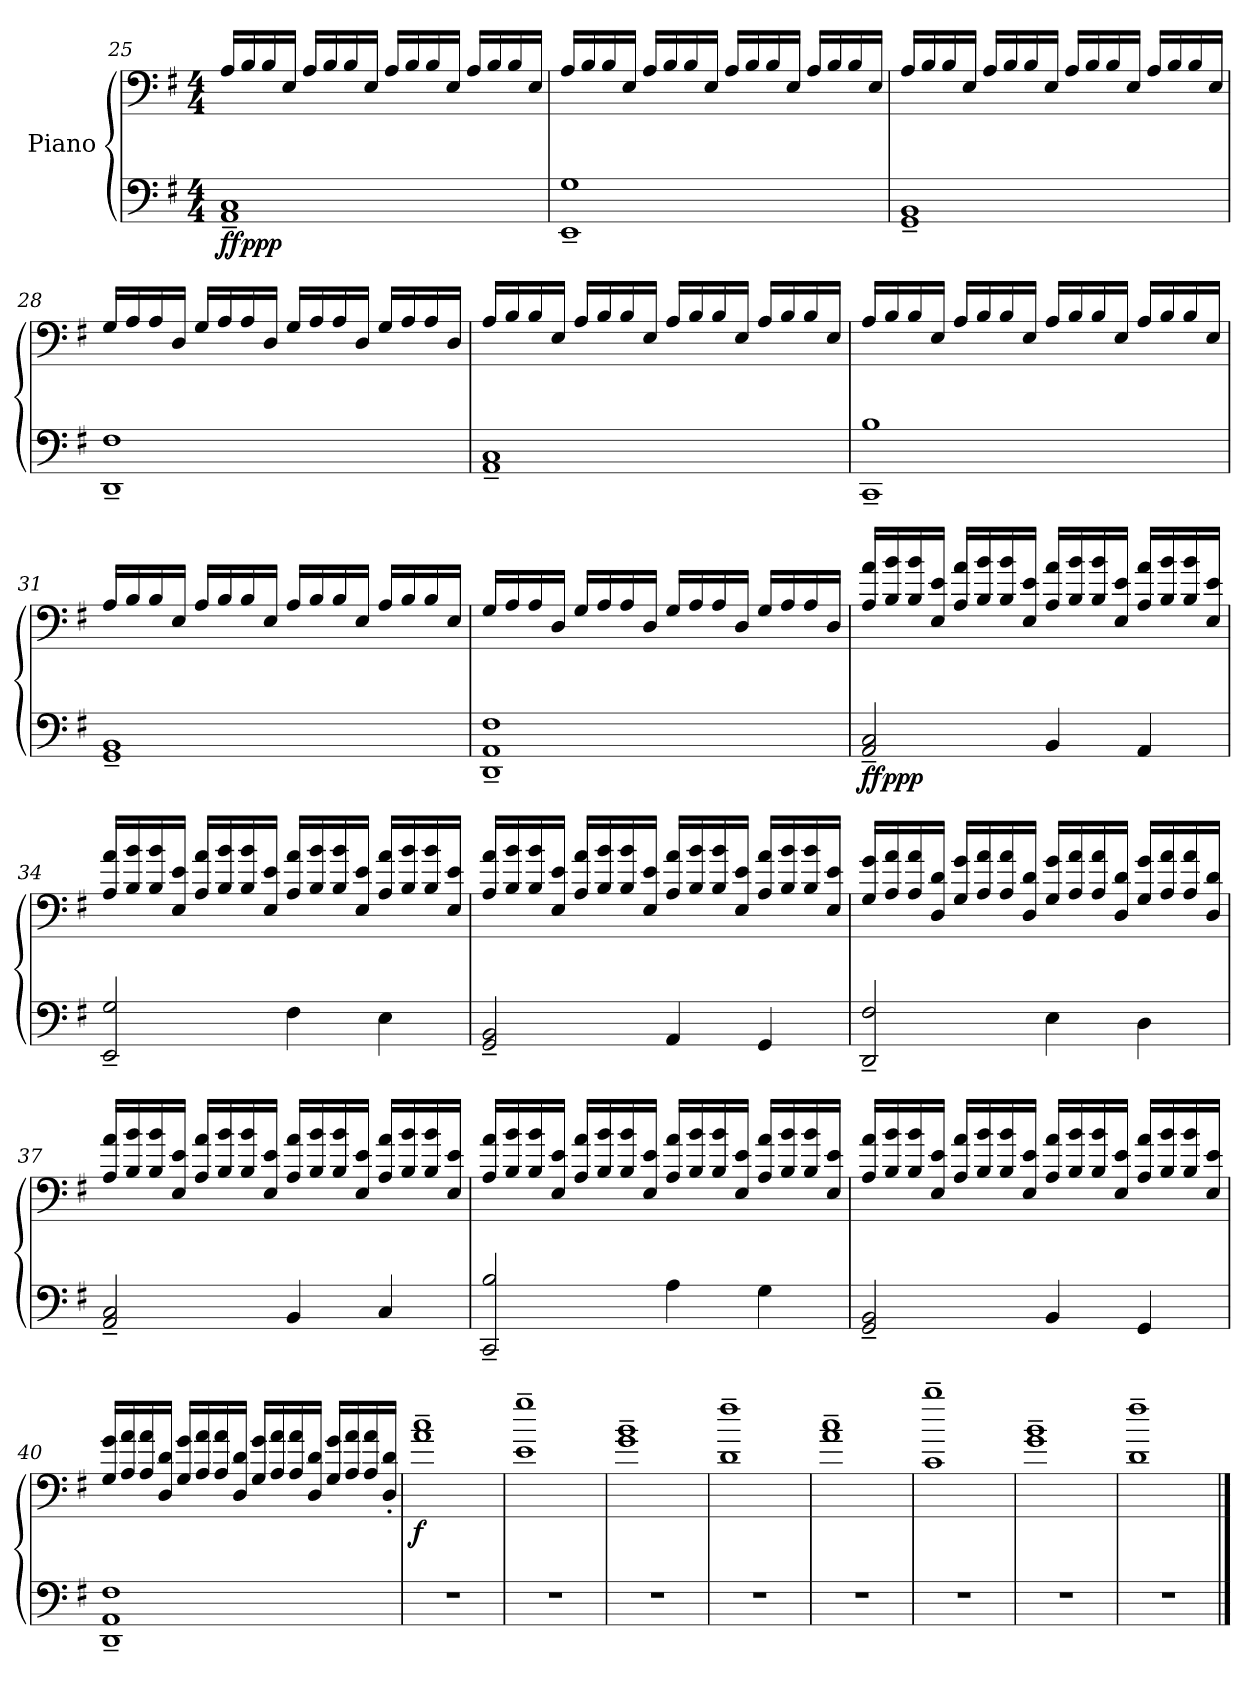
**kern	**kern	**dynam
*part1	*part1	*part1
*staff2	*staff1	*staff1/2
*I"Piano	*	*
!!LO:LB:g=z
*clefF4	*clefF4	*
*k[f#]	*k[f#]	*
*M4/4	*M4/4	*
=25	=25	=25
!	!	!LO:DY:b=2
!	!	!LO:DY:n=1:b
1AA~ 1C~	16A/LL	ff ppp
.	16B/	.
.	16B/	.
.	16E/JJ	.
.	16A/LL	.
.	16B/	.
.	16B/	.
.	16E/JJ	.
.	16A/LL	.
.	16B/	.
.	16B/	.
.	16E/JJ	.
.	16A/LL	.
.	16B/	.
.	16B/	.
.	16E/JJ	.
=26	=26	=26
1EE~ 1G~	16A/LL	.
.	16B/	.
.	16B/	.
.	16E/JJ	.
.	16A/LL	.
.	16B/	.
.	16B/	.
.	16E/JJ	.
.	16A/LL	.
.	16B/	.
.	16B/	.
.	16E/JJ	.
.	16A/LL	.
.	16B/	.
.	16B/	.
.	16E/JJ	.
!!LO:LB:g=z
=27	=27	=27
1GG~ 1BB~	16A/LL	.
.	16B/	.
.	16B/	.
.	16E/JJ	.
.	16A/LL	.
.	16B/	.
.	16B/	.
.	16E/JJ	.
.	16A/LL	.
.	16B/	.
.	16B/	.
.	16E/JJ	.
.	16A/LL	.
.	16B/	.
.	16B/	.
.	16E/JJ	.
=28	=28	=28
1DD~ 1F#~	16G/LL	.
.	16A/	.
.	16A/	.
.	16D/JJ	.
.	16G/LL	.
.	16A/	.
.	16A/	.
.	16D/JJ	.
.	16G/LL	.
.	16A/	.
.	16A/	.
.	16D/JJ	.
.	16G/LL	.
.	16A/	.
.	16A/	.
.	16D/JJ	.
!!LO:LB:g=z
=29	=29	=29
1AA~ 1C~	16A/LL	.
.	16B/	.
.	16B/	.
.	16E/JJ	.
.	16A/LL	.
.	16B/	.
.	16B/	.
.	16E/JJ	.
.	16A/LL	.
.	16B/	.
.	16B/	.
.	16E/JJ	.
.	16A/LL	.
.	16B/	.
.	16B/	.
.	16E/JJ	.
=30	=30	=30
1CC~ 1B~	16A/LL	.
.	16B/	.
.	16B/	.
.	16E/JJ	.
.	16A/LL	.
.	16B/	.
.	16B/	.
.	16E/JJ	.
.	16A/LL	.
.	16B/	.
.	16B/	.
.	16E/JJ	.
.	16A/LL	.
.	16B/	.
.	16B/	.
.	16E/JJ	.
!!LO:PB:g=z
=31	=31	=31
1GG~ 1BB~	16A/LL	.
.	16B/	.
.	16B/	.
.	16E/JJ	.
.	16A/LL	.
.	16B/	.
.	16B/	.
.	16E/JJ	.
.	16A/LL	.
.	16B/	.
.	16B/	.
.	16E/JJ	.
.	16A/LL	.
.	16B/	.
.	16B/	.
.	16E/JJ	.
=32	=32	=32
1DD~ 1AA~ 1F#~	16G/LL	.
.	16A/	.
.	16A/	.
.	16D/JJ	.
.	16G/LL	.
.	16A/	.
.	16A/	.
.	16D/JJ	.
.	16G/LL	.
.	16A/	.
.	16A/	.
.	16D/JJ	.
.	16G/LL	.
.	16A/	.
.	16A/	.
.	16D/JJ	.
!!LO:LB:g=z
=33	=33	=33
!	!	!LO:DY:b=2
!	!	!LO:DY:n=1:b
2AA/~ 2C/~	16A/ 16a/LL	ff ppp
.	16B/ 16b/	.
.	16B/ 16b/	.
.	16E/ 16e/JJ	.
.	16A/ 16a/LL	.
.	16B/ 16b/	.
.	16B/ 16b/	.
.	16E/ 16e/JJ	.
4BB/	16A/ 16a/LL	.
.	16B/ 16b/	.
.	16B/ 16b/	.
.	16E/ 16e/JJ	.
4AA/	16A/ 16a/LL	.
.	16B/ 16b/	.
.	16B/ 16b/	.
.	16E/ 16e/JJ	.
=34	=34	=34
2EE/~ 2G/~	16A/ 16a/LL	.
.	16B/ 16b/	.
.	16B/ 16b/	.
.	16E/ 16e/JJ	.
.	16A/ 16a/LL	.
.	16B/ 16b/	.
.	16B/ 16b/	.
.	16E/ 16e/JJ	.
4F#\	16A/ 16a/LL	.
.	16B/ 16b/	.
.	16B/ 16b/	.
.	16E/ 16e/JJ	.
4E\	16A/ 16a/LL	.
.	16B/ 16b/	.
.	16B/ 16b/	.
.	16E/ 16e/JJ	.
!!LO:LB:g=z
=35	=35	=35
2GG/~ 2BB/~	16A/ 16a/LL	.
.	16B/ 16b/	.
.	16B/ 16b/	.
.	16E/ 16e/JJ	.
.	16A/ 16a/LL	.
.	16B/ 16b/	.
.	16B/ 16b/	.
.	16E/ 16e/JJ	.
4AA/	16A/ 16a/LL	.
.	16B/ 16b/	.
.	16B/ 16b/	.
.	16E/ 16e/JJ	.
4GG/	16A/ 16a/LL	.
.	16B/ 16b/	.
.	16B/ 16b/	.
.	16E/ 16e/JJ	.
=36	=36	=36
2DD/~ 2F#/~	16G/ 16g/LL	.
.	16A/ 16a/	.
.	16A/ 16a/	.
.	16D/ 16d/JJ	.
.	16G/ 16g/LL	.
.	16A/ 16a/	.
.	16A/ 16a/	.
.	16D/ 16d/JJ	.
4E\	16G/ 16g/LL	.
.	16A/ 16a/	.
.	16A/ 16a/	.
.	16D/ 16d/JJ	.
4D\	16G/ 16g/LL	.
.	16A/ 16a/	.
.	16A/ 16a/	.
.	16D/ 16d/JJ	.
!!LO:LB:g=z
=37	=37	=37
2AA/~ 2C/~	16A/ 16a/LL	.
.	16B/ 16b/	.
.	16B/ 16b/	.
.	16E/ 16e/JJ	.
.	16A/ 16a/LL	.
.	16B/ 16b/	.
.	16B/ 16b/	.
.	16E/ 16e/JJ	.
4BB/	16A/ 16a/LL	.
.	16B/ 16b/	.
.	16B/ 16b/	.
.	16E/ 16e/JJ	.
4C/	16A/ 16a/LL	.
.	16B/ 16b/	.
.	16B/ 16b/	.
.	16E/ 16e/JJ	.
=38	=38	=38
2CC/~ 2B/~	16A/ 16a/LL	.
.	16B/ 16b/	.
.	16B/ 16b/	.
.	16E/ 16e/JJ	.
.	16A/ 16a/LL	.
.	16B/ 16b/	.
.	16B/ 16b/	.
.	16E/ 16e/JJ	.
4A\	16A/ 16a/LL	.
.	16B/ 16b/	.
.	16B/ 16b/	.
.	16E/ 16e/JJ	.
4G\	16A/ 16a/LL	.
.	16B/ 16b/	.
.	16B/ 16b/	.
.	16E/ 16e/JJ	.
!!LO:LB:g=z
=39	=39	=39
2GG/~ 2BB/~	16A/ 16a/LL	.
.	16B/ 16b/	.
.	16B/ 16b/	.
.	16E/ 16e/JJ	.
.	16A/ 16a/LL	.
.	16B/ 16b/	.
.	16B/ 16b/	.
.	16E/ 16e/JJ	.
4BB/	16A/ 16a/LL	.
.	16B/ 16b/	.
.	16B/ 16b/	.
.	16E/ 16e/JJ	.
4GG/	16A/ 16a/LL	.
.	16B/ 16b/	.
.	16B/ 16b/	.
.	16E/ 16e/JJ	.
=40	=40	=40
1DD~ 1AA~ 1F#~	16G/ 16g/LL	.
.	16A/ 16a/	.
.	16A/ 16a/	.
.	16D/ 16d/JJ	.
.	16G/ 16g/LL	.
.	16A/ 16a/	.
.	16A/ 16a/	.
.	16D/ 16d/JJ	.
.	16G/ 16g/LL	.
.	16A/ 16a/	.
.	16A/ 16a/	.
.	16D/ 16d/JJ	.
.	16G/ 16g/LL	.
.	16A/ 16a/	.
.	16A/ 16a/	.
.	16D/' 16d/'JJ	.
!!LO:LB:g=z
=41	=41	=41
!	!	!LO:DY:b
1r	1a~ 1cc~	f
=42	=42	=42
1r	1e~ 1gg~	.
=43	=43	=43
1r	1g~ 1b~	.
=44	=44	=44
1r	1d~ 1ff#~	.
=45	=45	=45
1r	1a~ 1cc~	.
=46	=46	=46
1r	1c~ 1bb~	.
=47	=47	=47
1r	1g~ 1b~	.
=48	=48	=48
1r	1d~ 1ff#~	.
==	==	==
*-	*-	*-
